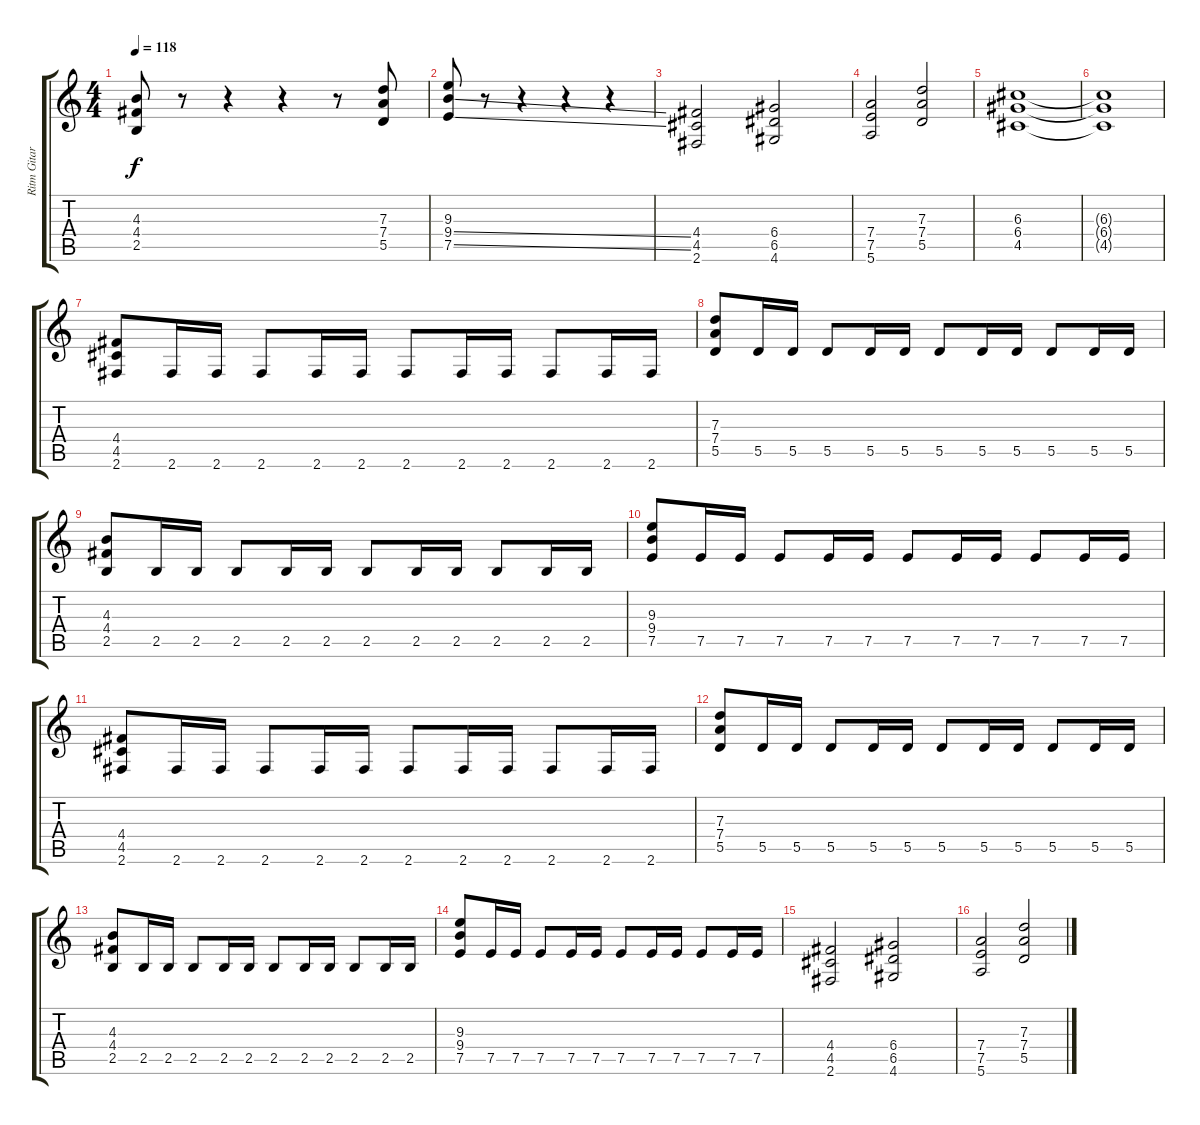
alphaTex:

\track ("Ritm Gitar" "Ritm Gitar") {instrument distortionguitar}
\staff {score tabs}
\tuning (E4 B3 G3 D3 A2 E2) {hide}
\ts (4 4)
\tempo 118
\clef g2
\ks c
(4.3 4.4 2.5).8{dy f} r.8 r.4 r.4 r.8 (7.3 7.4 5.5).8 |
(9.3 9.4{ss} 7.5{ss}).8 r.8 r.4 r.4 r.4 |
(4.4 4.5 2.6).2 (6.4 6.5 4.6).2 |
(7.4 7.5 5.6).2 (7.3 7.4 5.5).2 |
(6.3 6.4 4.5).1 |
(6.3{t} 6.4{t} 4.5{t}).1 |
(4.4 4.5 2.6).8 2.6.16 2.6.16 2.6.8 2.6.16 2.6.16 2.6.8 2.6.16 2.6.16 2.6.8 2.6.16 2.6.16 |
(7.3 7.4 5.5).8 5.5.16 5.5.16 5.5.8 5.5.16 5.5.16 5.5.8 5.5.16 5.5.16 5.5.8 5.5.16 5.5.16 |
(4.3 4.4 2.5).8 2.5.16 2.5.16 2.5.8 2.5.16 2.5.16 2.5.8 2.5.16 2.5.16 2.5.8 2.5.16 2.5.16 |
(9.3 9.4 7.5).8 7.5.16 7.5.16 7.5.8 7.5.16 7.5.16 7.5.8 7.5.16 7.5.16 7.5.8 7.5.16 7.5.16 |
(4.4 4.5 2.6).8 2.6.16 2.6.16 2.6.8 2.6.16 2.6.16 2.6.8 2.6.16 2.6.16 2.6.8 2.6.16 2.6.16 |
(7.3 7.4 5.5).8 5.5.16 5.5.16 5.5.8 5.5.16 5.5.16 5.5.8 5.5.16 5.5.16 5.5.8 5.5.16 5.5.16 |
(4.3 4.4 2.5).8 2.5.16 2.5.16 2.5.8 2.5.16 2.5.16 2.5.8 2.5.16 2.5.16 2.5.8 2.5.16 2.5.16 |
(9.3 9.4 7.5).8 7.5.16 7.5.16 7.5.8 7.5.16 7.5.16 7.5.8 7.5.16 7.5.16 7.5.8 7.5.16 7.5.16 |
(4.4 4.5 2.6).2 (6.4 6.5 4.6).2 |
(7.4 7.5 5.6).2 (7.3 7.4 5.5).2
